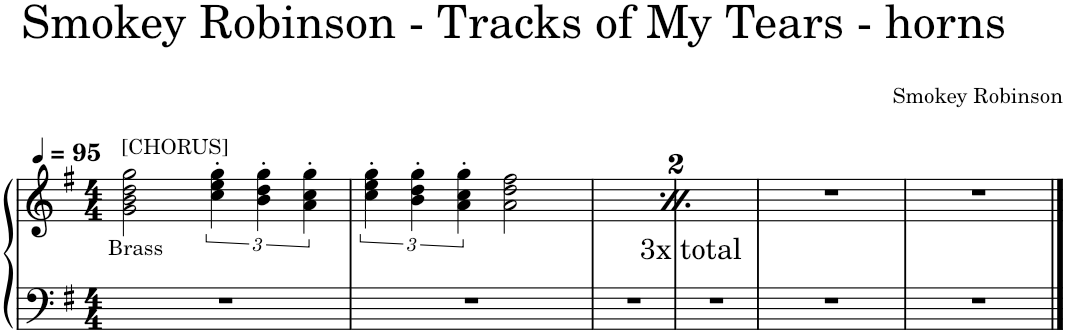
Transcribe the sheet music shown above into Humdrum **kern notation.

**kern	**kern
*part1	*part1
*staff2	*staff1
*I"Piano	*
*I'Pno.	*
*clefF4	*clefG2
*k[f#]	*k[f#]
*M4/4	*M4/4
*MM95	*MM95
=1	=1
!	!LO:TX:a:t=[CHORUS]
!	!LO:TX:b:t=Brass
1r	2g\ 2b\ 2dd\ 2gg\
.	6cc\' 6ee\' 6gg\'
.	6b\' 6dd\' 6gg\'
.	6a\' 6cc\' 6gg\'
=2	=2
1r	6cc\' 6ee\' 6gg\'
.	6b\' 6dd\' 6gg\'
.	6a\' 6cc\' 6gg\'
!	!LO:TX:b:t=3x total
.	2a\ 2dd\ 2ff#\
=3	=3
*	*MM95
!	!LO:TX:a:t=[CHORUS]
!	!LO:TX:b:t=Brass
1r	2g\ 2b\ 2dd\ 2gg\
.	6cc\' 6ee\' 6gg\'
.	6b\' 6dd\' 6gg\'
.	6a\' 6cc\' 6gg\'
=4	=4
1r	6cc\' 6ee\' 6gg\'
.	6b\' 6dd\' 6gg\'
.	6a\' 6cc\' 6gg\'
!	!LO:TX:b:t=3x total
.	2a\ 2dd\ 2ff#\
=5	=5
1r	1r
=6	=6
1r	1r
==	==
*-	*-
